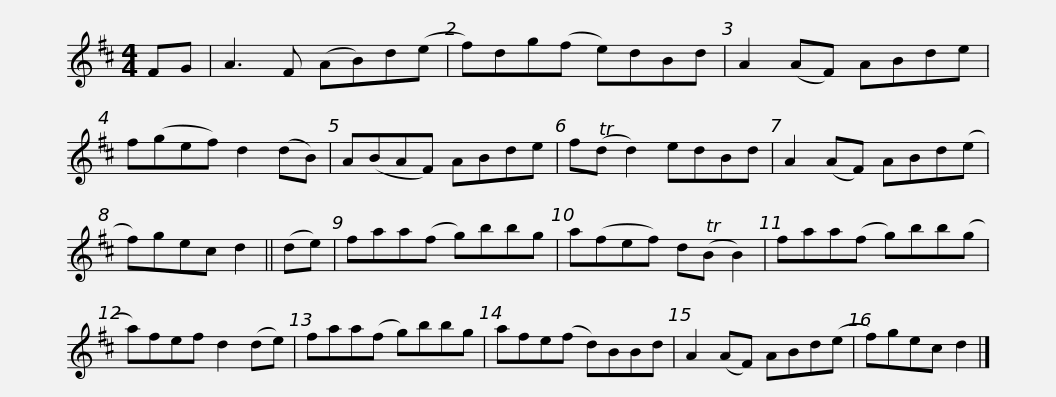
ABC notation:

X:1
L:1/8
M:4/4
I:linebreak $
K:D
V:1 treble
V:1
 FG | A3 F (AB)d(e | f)dg(f e)dBd | A2 (AF) ABde | f(gef) d2 (dB) | %5
 A(BAF) ABde |$ f(Td d2) edBd | A2 (AF) ABd(e | f)gec d2 || (de) | %10
 faa(f g)bbg | a(fef) d(TB B2) |$ faa(f g)bb(g | a)fef d2 (de) | faa(f g)bbg | %15
 afe(f d)BBd | A2 (AF) ABd(e | f)gec d2 |] %18
